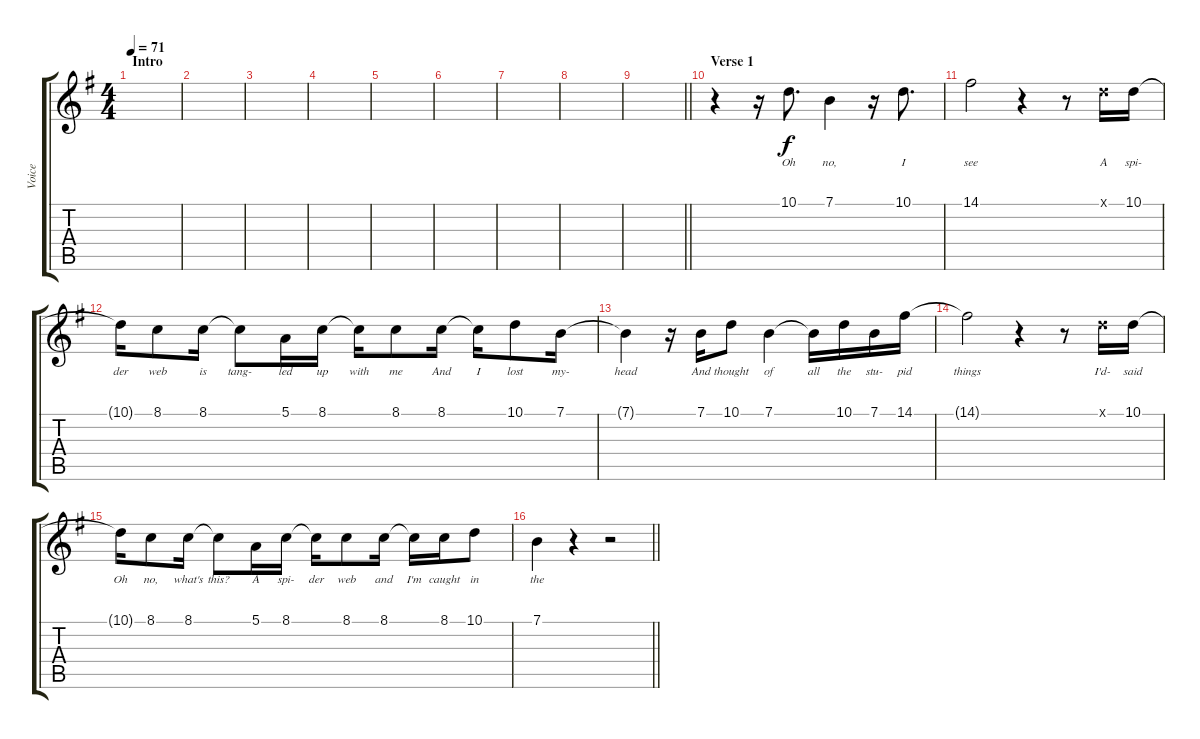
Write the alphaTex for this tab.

\track ("Voice" "Voice") {instrument clarinet}
\staff {score tabs}
\tuning (E4 B3 G3 D3 A2 E2) {hide}
\ts (4 4)
\section ("" "Intro")
\tempo 71
\tempo 200
\tempo 71
\clef g2
\ks eminor
|
|
|
|
|
|
|
|
\barLineRight lightlight
|
\section ("" "Verse 1")
r.4 r.16 10.1.8{d lyrics (0 "Oh") lyrics (1 "") lyrics (2 "") lyrics (3 "") lyrics (4 "")} 7.1.4{lyrics (0 "no,") lyrics (1 "") lyrics (2 "") lyrics (3 "") lyrics (4 "")} r.16 10.1.8{d lyrics (0 "I") lyrics (1 "") lyrics (2 "") lyrics (3 "") lyrics (4 "")} |
14.1.2{lyrics (0 "see") lyrics (1 "") lyrics (2 "") lyrics (3 "") lyrics (4 "")} r.4 r.8 10.1{x}.16{lyrics (0 "A") lyrics (1 "") lyrics (2 "") lyrics (3 "") lyrics (4 "")} 10.1.16{lyrics (0 "spi-") lyrics (1 "") lyrics (2 "") lyrics (3 "") lyrics (4 "")} |
10.1{t}.16{lyrics (0 "der") lyrics (1 "") lyrics (2 "") lyrics (3 "") lyrics (4 "")} 8.1.8{lyrics (0 "web") lyrics (1 "") lyrics (2 "") lyrics (3 "") lyrics (4 "")} 8.1.16{lyrics (0 "is") lyrics (1 "") lyrics (2 "") lyrics (3 "") lyrics (4 "")} 8.1{t}.8{lyrics (0 "tang-") lyrics (1 "") lyrics (2 "") lyrics (3 "") lyrics (4 "")} 5.1.16{lyrics (0 "led") lyrics (1 "") lyrics (2 "") lyrics (3 "") lyrics (4 "")} 8.1.16{lyrics (0 "up") lyrics (1 "") lyrics (2 "") lyrics (3 "") lyrics (4 "")} 8.1{t}.16{lyrics (0 "with") lyrics (1 "") lyrics (2 "") lyrics (3 "") lyrics (4 "")} 8.1.8{lyrics (0 "me") lyrics (1 "") lyrics (2 "") lyrics (3 "") lyrics (4 "")} 8.1.16{lyrics (0 "And") lyrics (1 "") lyrics (2 "") lyrics (3 "") lyrics (4 "")} 8.1{t}.16{lyrics (0 "I") lyrics (1 "") lyrics (2 "") lyrics (3 "") lyrics (4 "")} 10.1.8{lyrics (0 "lost") lyrics (1 "") lyrics (2 "") lyrics (3 "") lyrics (4 "")} 7.1.16{lyrics (0 "my-") lyrics (1 "") lyrics (2 "") lyrics (3 "") lyrics (4 "")} |
7.1{t}.4{lyrics (0 "head") lyrics (1 "") lyrics (2 "") lyrics (3 "") lyrics (4 "")} r.16 7.1.16{lyrics (0 "And") lyrics (1 "") lyrics (2 "") lyrics (3 "") lyrics (4 "")} 10.1.8{lyrics (0 "thought") lyrics (1 "") lyrics (2 "") lyrics (3 "") lyrics (4 "")} 7.1.4{lyrics (0 "of") lyrics (1 "") lyrics (2 "") lyrics (3 "") lyrics (4 "")} 7.1{t}.16{lyrics (0 "all") lyrics (1 "") lyrics (2 "") lyrics (3 "") lyrics (4 "")} 10.1.16{lyrics (0 "the") lyrics (1 "") lyrics (2 "") lyrics (3 "") lyrics (4 "")} 7.1.16{lyrics (0 "stu-") lyrics (1 "") lyrics (2 "") lyrics (3 "") lyrics (4 "")} 14.1.16{lyrics (0 "pid") lyrics (1 "") lyrics (2 "") lyrics (3 "") lyrics (4 "")} |
14.1{t}.2{lyrics (0 "things") lyrics (1 "") lyrics (2 "") lyrics (3 "") lyrics (4 "")} r.4 r.8 10.1{x}.16{lyrics (0 "I'd-") lyrics (1 "") lyrics (2 "") lyrics (3 "") lyrics (4 "")} 10.1.16{lyrics (0 "said") lyrics (1 "") lyrics (2 "") lyrics (3 "") lyrics (4 "")} |
10.1{t}.16{lyrics (0 "Oh") lyrics (1 "") lyrics (2 "") lyrics (3 "") lyrics (4 "")} 8.1.8{lyrics (0 "no,") lyrics (1 "") lyrics (2 "") lyrics (3 "") lyrics (4 "")} 8.1.16{lyrics (0 "what's") lyrics (1 "") lyrics (2 "") lyrics (3 "") lyrics (4 "")} 8.1{t}.8{lyrics (0 "this?") lyrics (1 "") lyrics (2 "") lyrics (3 "") lyrics (4 "")} 5.1.16{lyrics (0 "A") lyrics (1 "") lyrics (2 "") lyrics (3 "") lyrics (4 "")} 8.1.16{lyrics (0 "spi-") lyrics (1 "") lyrics (2 "") lyrics (3 "") lyrics (4 "")} 8.1{t}.16{lyrics (0 "der") lyrics (1 "") lyrics (2 "") lyrics (3 "") lyrics (4 "")} 8.1.8{lyrics (0 "web") lyrics (1 "") lyrics (2 "") lyrics (3 "") lyrics (4 "")} 8.1.16{lyrics (0 "and") lyrics (1 "") lyrics (2 "") lyrics (3 "") lyrics (4 "")} 8.1{t}.16{lyrics (0 "I'm") lyrics (1 "") lyrics (2 "") lyrics (3 "") lyrics (4 "")} 8.1.16{lyrics (0 "caught") lyrics (1 "") lyrics (2 "") lyrics (3 "") lyrics (4 "")} 10.1.8{lyrics (0 "in") lyrics (1 "") lyrics (2 "") lyrics (3 "") lyrics (4 "")} |
\barLineRight lightlight
7.1.4{lyrics (0 "the") lyrics (1 "") lyrics (2 "") lyrics (3 "") lyrics (4 "")} r.4 r.2
